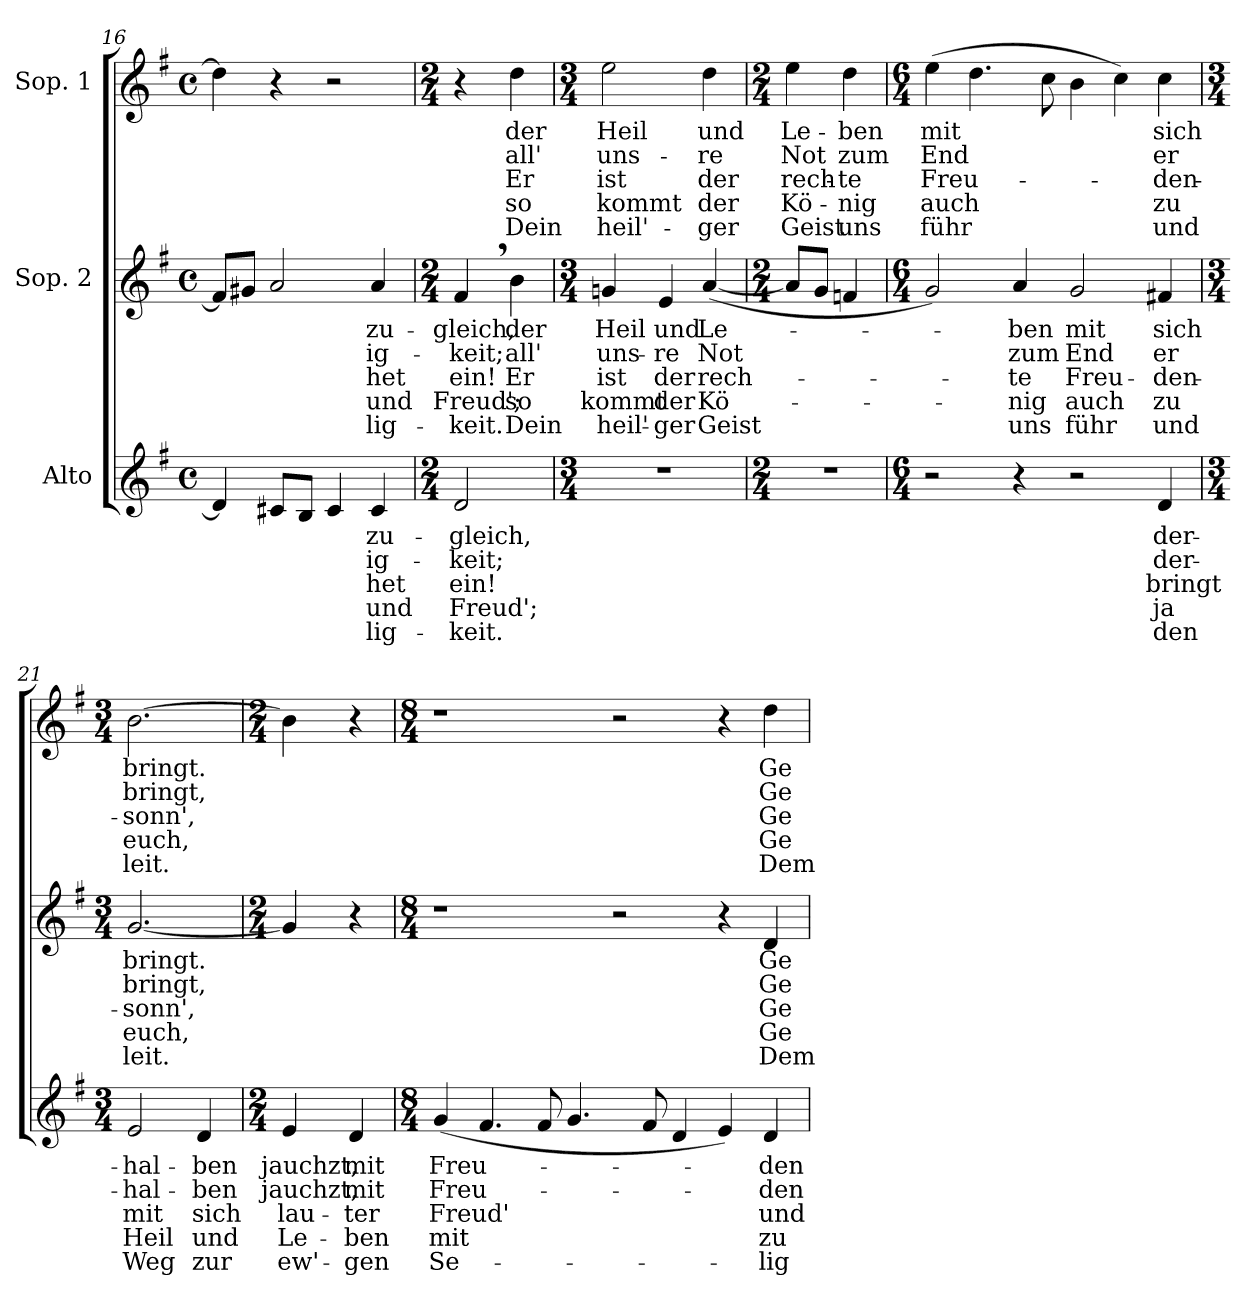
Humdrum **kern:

**kern	**text	**text	**text	**text	**text	**kern	**text	**text	**text	**text	**text	**kern	**text	**text	**text	**text	**text
*part3	*part3	*part3	*part3	*part3	*part3	*part2	*part2	*part2	*part2	*part2	*part2	*part1	*part1	*part1	*part1	*part1	*part1
*staff3	*staff3	*staff3	*staff3	*staff3	*staff3	*staff2	*staff2	*staff2	*staff2	*staff2	*staff2	*staff1	*staff1	*staff1	*staff1	*staff1	*staff1
*I"Alto	*	*	*	*	*	*I"Sop. 2	*	*	*	*	*	*I"Sop. 1	*	*	*	*	*
*clefG2	*	*	*	*	*	*clefG2	*	*	*	*	*	*clefG2	*	*	*	*	*
*k[f#]	*	*	*	*	*	*k[f#]	*	*	*	*	*	*k[f#]	*	*	*	*	*
*G:	*	*	*	*	*	*G:	*	*	*	*	*	*G:	*	*	*	*	*
*M4/4	*	*	*	*	*	*M4/4	*	*	*	*	*	*M4/4	*	*	*	*	*
*met(c)	*	*	*	*	*	*met(c)	*	*	*	*	*	*met(c)	*	*	*	*	*
=16	=16	=16	=16	=16	=16	=16	=16	=16	=16	=16	=16	=16	=16	=16	=16	=16	=16
4d/]	.	.	.	.	.	8f#/L]	.	.	.	.	.	4dd\]	.	.	.	.	.
.	.	.	.	.	.	8g#X/J	.	.	.	.	.	.	.	.	.	.	.
8c#X/L	.	.	.	.	.	2a/	.	.	.	.	.	4r	.	.	.	.	.
8B/J	.	.	.	.	.	.	.	.	.	.	.	.	.	.	.	.	.
4c#/	.	.	.	.	.	.	.	.	.	.	.	2r	.	.	.	.	.
!	!LO:LY:b	!LO:LY:b	!LO:LY:b	!LO:LY:b	!LO:LY:b	!	!	!	!	!	!	!	!	!	!	!	!
!	!	!	!	!	!	!	!LO:LY:b	!LO:LY:b	!LO:LY:b	!LO:LY:b	!LO:LY:b	!	!	!	!	!	!
4c#/	zu-	-ig-	-het	und	-lig-	4a/	zu-	-ig-	-het	und	-lig-	.	.	.	.	.	.
=17	=17	=17	=17	=17	=17	=17	=17	=17	=17	=17	=17	=17	=17	=17	=17	=17	=17
*M2/4	*	*	*	*	*	*M2/4	*	*	*	*	*	*M2/4	*	*	*	*	*
!	!LO:LY:b	!LO:LY:b	!LO:LY:b	!LO:LY:b	!LO:LY:b	!	!	!	!	!	!	!	!	!	!	!	!
!	!	!	!	!	!	!	!LO:LY:b	!LO:LY:b	!LO:LY:b	!LO:LY:b	!LO:LY:b	!	!	!	!	!	!
2d/	-gleich,	-keit;	ein!	Freud';	-keit.	4f#,>/	-gleich,	-keit;	ein!	Freud';	-keit.	4r	.	.	.	.	.
!	!	!	!	!	!	!	!LO:LY:b	!LO:LY:b	!LO:LY:b	!LO:LY:b	!LO:LY:b	!	!	!	!	!	!
!	!	!	!	!	!	!	!	!	!	!	!	!	!LO:LY:b	!LO:LY:b	!LO:LY:b	!LO:LY:b	!LO:LY:b
.	.	.	.	.	.	4b\	der	all'	Er	so	Dein	4dd\	der	all'	Er	so	Dein
=18	=18	=18	=18	=18	=18	=18	=18	=18	=18	=18	=18	=18	=18	=18	=18	=18	=18
*M3/4	*	*	*	*	*	*M3/4	*	*	*	*	*	*M3/4	*	*	*	*	*
!	!	!	!	!	!	!	!LO:LY:b	!LO:LY:b	!LO:LY:b	!LO:LY:b	!LO:LY:b	!	!	!	!	!	!
!	!	!	!	!	!	!	!	!	!	!	!	!	!LO:LY:b	!LO:LY:b	!LO:LY:b	!LO:LY:b	!LO:LY:b
2.r	.	.	.	.	.	4gn/	Heil	uns-	ist	kommt	heil'-	2ee\	Heil	uns-	ist	kommt	heil'-
!	!	!	!	!	!	!	!LO:LY:b	!LO:LY:b	!LO:LY:b	!LO:LY:b	!LO:LY:b	!	!	!	!	!	!
.	.	.	.	.	.	4e/	und	-re	der	der	-ger	.	.	.	.	.	.
!	!	!	!	!	!	!	!LO:LY:b	!LO:LY:b	!LO:LY:b	!LO:LY:b	!LO:LY:b	!	!	!	!	!	!
!	!	!	!	!	!	!	!	!	!	!	!	!	!LO:LY:b	!LO:LY:b	!LO:LY:b	!LO:LY:b	!LO:LY:b
.	.	.	.	.	.	(<[4a/	Le-	Not	rech-	Kö-	Geist	4dd\	und	-re	der	der	-ger
=19	=19	=19	=19	=19	=19	=19	=19	=19	=19	=19	=19	=19	=19	=19	=19	=19	=19
*M2/4	*	*	*	*	*	*M2/4	*	*	*	*	*	*M2/4	*	*	*	*	*
!	!	!	!	!	!	!	!	!	!	!	!	!	!LO:LY:b	!LO:LY:b	!LO:LY:b	!LO:LY:b	!LO:LY:b
2r	.	.	.	.	.	8a/L]	.	.	.	.	.	4ee\	Le-	Not	rech-	Kö-	Geist
.	.	.	.	.	.	8g/J	.	.	.	.	.	.	.	.	.	.	.
!	!	!	!	!	!	!	!	!	!	!	!	!	!LO:LY:b	!LO:LY:b	!LO:LY:b	!LO:LY:b	!LO:LY:b
.	.	.	.	.	.	4fn/	.	.	.	.	.	4dd\	-ben	zum	-te	-nig	uns
!!LO:PB:g=z
=20	=20	=20	=20	=20	=20	=20	=20	=20	=20	=20	=20	=20	=20	=20	=20	=20	=20
*M6/4	*	*	*	*	*	*M6/4	*	*	*	*	*	*M6/4	*	*	*	*	*
!	!	!	!	!	!	!	!	!	!	!	!	!	!LO:LY:b	!LO:LY:b	!LO:LY:b	!LO:LY:b	!LO:LY:b
2r	.	.	.	.	.	2g/)	.	.	.	.	.	(>4ee\	mit	End	Freu-	auch	führ
.	.	.	.	.	.	.	.	.	.	.	.	4.dd\	.	.	.	.	.
!	!	!	!	!	!	!	!LO:LY:b	!LO:LY:b	!LO:LY:b	!LO:LY:b	!LO:LY:b	!	!	!	!	!	!
4r	.	.	.	.	.	4a/	-ben	zum	-te	-nig	uns	.	.	.	.	.	.
.	.	.	.	.	.	.	.	.	.	.	.	8cc\	.	.	.	.	.
!	!	!	!	!	!	!	!LO:LY:b	!LO:LY:b	!LO:LY:b	!LO:LY:b	!LO:LY:b	!	!	!	!	!	!
2r	.	.	.	.	.	2g/	mit	End	Freu-	auch	führ	4b\	.	.	.	.	.
.	.	.	.	.	.	.	.	.	.	.	.	4cc\)	.	.	.	.	.
!	!LO:LY:b	!LO:LY:b	!LO:LY:b	!LO:LY:b	!LO:LY:b	!	!	!	!	!	!	!	!	!	!	!	!
!	!	!	!	!	!	!	!LO:LY:b	!LO:LY:b	!LO:LY:b	!LO:LY:b	!LO:LY:b	!	!	!	!	!	!
!	!	!	!	!	!	!	!	!	!	!	!	!	!LO:LY:b	!LO:LY:b	!LO:LY:b	!LO:LY:b	!LO:LY:b
4d/	der-	der-	bringt	ja	den	4f#X/	sich	er	-den-	zu	und	4cc\	sich	er	-den-	zu	und
=21	=21	=21	=21	=21	=21	=21	=21	=21	=21	=21	=21	=21	=21	=21	=21	=21	=21
*M3/4	*	*	*	*	*	*M3/4	*	*	*	*	*	*M3/4	*	*	*	*	*
!	!LO:LY:b	!LO:LY:b	!LO:LY:b	!LO:LY:b	!LO:LY:b	!	!	!	!	!	!	!	!	!	!	!	!
!	!	!	!	!	!	!	!LO:LY:b	!LO:LY:b	!LO:LY:b	!LO:LY:b	!LO:LY:b	!	!	!	!	!	!
!	!	!	!	!	!	!	!	!	!	!	!	!	!LO:LY:b	!LO:LY:b	!LO:LY:b	!LO:LY:b	!LO:LY:b
2e/	-hal-	-hal-	mit	Heil	Weg	[2.g/	bringt.	bringt,	-sonn',	euch,	leit.	[2.b\	bringt.	bringt,	-sonn',	euch,	leit.
!	!LO:LY:b	!LO:LY:b	!LO:LY:b	!LO:LY:b	!LO:LY:b	!	!	!	!	!	!	!	!	!	!	!	!
4d/	-ben	-ben	sich	und	zur	.	.	.	.	.	.	.	.	.	.	.	.
=22	=22	=22	=22	=22	=22	=22	=22	=22	=22	=22	=22	=22	=22	=22	=22	=22	=22
*M2/4	*	*	*	*	*	*M2/4	*	*	*	*	*	*M2/4	*	*	*	*	*
!	!LO:LY:b	!LO:LY:b	!LO:LY:b	!LO:LY:b	!LO:LY:b	!	!	!	!	!	!	!	!	!	!	!	!
4e/	jauchzt,	jauchzt,	lau-	Le-	ew'-	4g/]	.	.	.	.	.	4b\]	.	.	.	.	.
!	!LO:LY:b	!LO:LY:b	!LO:LY:b	!LO:LY:b	!LO:LY:b	!	!	!	!	!	!	!	!	!	!	!	!
4d/	mit	mit	-ter	-ben	-gen	4r	.	.	.	.	.	4r	.	.	.	.	.
=23	=23	=23	=23	=23	=23	=23	=23	=23	=23	=23	=23	=23	=23	=23	=23	=23	=23
*M8/4	*	*	*	*	*	*M8/4	*	*	*	*	*	*M8/4	*	*	*	*	*
!	!LO:LY:b	!LO:LY:b	!LO:LY:b	!LO:LY:b	!LO:LY:b	!	!	!	!	!	!	!	!	!	!	!	!
(<4g/	Freu-	Freu-	Freud'	mit	Se-	1r	.	.	.	.	.	1r	.	.	.	.	.
4.f#/	.	.	.	.	.	.	.	.	.	.	.	.	.	.	.	.	.
8f#/	.	.	.	.	.	.	.	.	.	.	.	.	.	.	.	.	.
4.g/	.	.	.	.	.	.	.	.	.	.	.	.	.	.	.	.	.
.	.	.	.	.	.	2r	.	.	.	.	.	2r	.	.	.	.	.
8f#/	.	.	.	.	.	.	.	.	.	.	.	.	.	.	.	.	.
4d/	.	.	.	.	.	.	.	.	.	.	.	.	.	.	.	.	.
4e/)	.	.	.	.	.	4r	.	.	.	.	.	4r	.	.	.	.	.
!	!LO:LY:b	!LO:LY:b	!LO:LY:b	!LO:LY:b	!LO:LY:b	!	!	!	!	!	!	!	!	!	!	!	!
!	!	!	!	!	!	!	!LO:LY:b	!LO:LY:b	!LO:LY:b	!LO:LY:b	!LO:LY:b	!	!	!	!	!	!
!	!	!	!	!	!	!	!	!	!	!	!	!	!LO:LY:b	!LO:LY:b	!LO:LY:b	!LO:LY:b	!LO:LY:b
4d/	-den	-den	und	zu-	-lig-	4d/	Ge-	Ge-	Ge-	Ge-	Dem	4dd\	Ge-	Ge-	Ge-	Ge-	Dem
=	=	=	=	=	=	=	=	=	=	=	=	=	=	=	=	=	=
*-	*-	*-	*-	*-	*-	*-	*-	*-	*-	*-	*-	*-	*-	*-	*-	*-	*-
